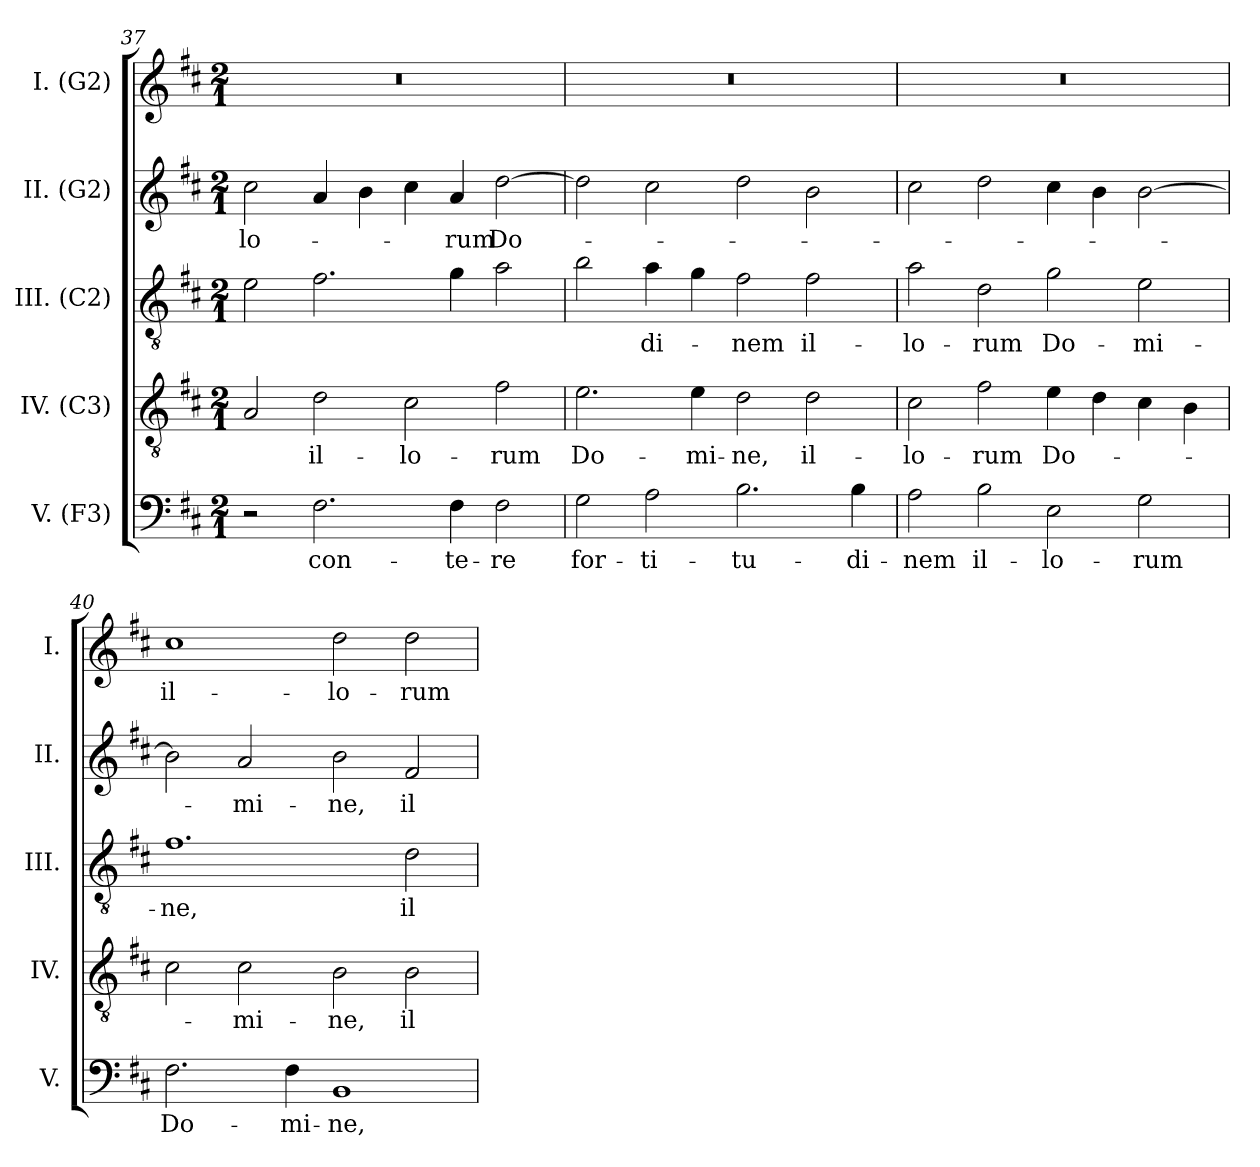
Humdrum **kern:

**kern	**text	**kern	**text	**kern	**text	**kern	**text	**kern	**text
*part5	*part5	*part4	*part4	*part3	*part3	*part2	*part2	*part1	*part1
*staff5	*staff5	*staff4	*staff4	*staff3	*staff3	*staff2	*staff2	*staff1	*staff1
*I"V. (F3)	*	*I"IV. (C3)	*	*I"III. (C2)	*	*I"II. (G2)	*	*I"I. (G2)	*
*I'V.	*	*I'IV.	*	*I'III.	*	*I'II.	*	*I'I.	*
*clefF4	*	*clefGv2	*	*clefGv2	*	*clefG2	*	*clefG2	*
*	*	*	*	*ITrd7c12	*	*ITrd7c12	*	*	*
*k[f#c#]	*	*k[f#c#]	*	*k[f#c#]	*	*k[f#c#]	*	*k[f#c#]	*
*D:	*	*D:	*	*D:	*	*D:	*	*D:	*
*M2/1	*	*M2/1	*	*M2/1	*	*M2/1	*	*M2/1	*
=37	=37	=37	=37	=37	=37	=37	=37	=37	=37
!	!	!	!	!	!	!	!LO:LY:b:color=#000000	!LO:N:vis=1	!
2r	.	2Ai/	.	2Ei\	.	2c#i\	-lo-	0r	.
!	!LO:LY:b:color=#000000	!	!	!	!	!	!	!	!
!	!	!	!LO:LY:b:color=#000000	!	!	!	!	!	!
2.F#i\	con-	2di\	il-	2.F#i\	.	4Ai/	.	.	.
.	.	.	.	.	.	4Bi\	.	.	.
!	!	!	!LO:LY:b:color=#000000	!	!	!	!	!	!
.	.	2c#i\	-lo-	.	.	4c#i\	.	.	.
!	!LO:LY:b:color=#000000	!	!	!	!	!	!	!	!
!	!	!	!	!	!	!	!LO:LY:b:color=#000000	!	!
4F#i\	-te-	.	.	4Gi\	.	4Ai/	-rum	.	.
!	!LO:LY:b:color=#000000	!	!	!	!	!	!	!	!
!	!	!	!LO:LY:b:color=#000000	!	!	!	!	!	!
!	!	!	!	!	!	!	!LO:LY:b:color=#000000	!	!
2F#i\	-re	2f#i\	-rum	2Ai\	.	[2di\	Do-	.	.
=38	=38	=38	=38	=38	=38	=38	=38	=38	=38
!	!LO:LY:b:color=#000000	!	!	!	!	!	!	!	!
!	!	!	!LO:LY:b:color=#000000	!	!	!	!	!LO:N:vis=1	!
2Gi\	for-	2.ei\	Do-	2Bi\	.	2di\]	.	0r	.
!	!LO:LY:b:color=#000000	!	!	!	!	!	!	!	!
!	!	!	!	!	!LO:LY:b:color=#000000	!	!	!	!
2Ai\	-ti-	.	.	4Ai\	-di-	2c#i\	.	.	.
!	!	!	!LO:LY:b:color=#000000	!	!	!	!	!	!
.	.	4ei\	-mi-	4Gi\	.	.	.	.	.
!	!LO:LY:b:color=#000000	!	!	!	!	!	!	!	!
!	!	!	!LO:LY:b:color=#000000	!	!	!	!	!	!
!	!	!	!	!	!LO:LY:b:color=#000000	!	!	!	!
2.Bi\	-tu-	2di\	-ne,	2F#i\	-nem	2di\	.	.	.
!	!	!	!LO:LY:b:color=#000000	!	!	!	!	!	!
!	!	!	!	!	!LO:LY:b:color=#000000	!	!	!	!
.	.	2di\	il-	2F#i\	il-	2Bi\	.	.	.
!	!LO:LY:b:color=#000000	!	!	!	!	!	!	!	!
4Bi\	-di-	.	.	.	.	.	.	.	.
=39	=39	=39	=39	=39	=39	=39	=39	=39	=39
!	!LO:LY:b:color=#000000	!	!	!	!	!	!	!	!
!	!	!	!LO:LY:b:color=#000000	!	!	!	!	!	!
!	!	!	!	!	!LO:LY:b:color=#000000	!	!	!LO:N:vis=1	!
2Ai\	-nem	2c#i\	-lo-	2Ai\	-lo-	2c#i\	.	0r	.
!	!LO:LY:b:color=#000000	!	!	!	!	!	!	!	!
!	!	!	!LO:LY:b:color=#000000	!	!	!	!	!	!
!	!	!	!	!	!LO:LY:b:color=#000000	!	!	!	!
2Bi\	il-	2f#i\	-rum	2Di\	-rum	2di\	.	.	.
!	!LO:LY:b:color=#000000	!	!	!	!	!	!	!	!
!	!	!	!LO:LY:b:color=#000000	!	!	!	!	!	!
!	!	!	!	!	!LO:LY:b:color=#000000	!	!	!	!
2Ei\	-lo-	4ei\	Do-	2Gi\	Do-	4c#i\	.	.	.
.	.	4di\	.	.	.	4Bi\	.	.	.
!	!LO:LY:b:color=#000000	!	!	!	!	!	!	!	!
!	!	!	!	!	!LO:LY:b:color=#000000	!	!	!	!
2Gi\	-rum	4c#i\	.	2Ei\	-mi-	[2Bi\	.	.	.
.	.	4Bi\	.	.	.	.	.	.	.
!!LO:LB:g=z
=40	=40	=40	=40	=40	=40	=40	=40	=40	=40
!	!LO:LY:b:color=#000000	!	!	!	!	!	!	!	!
!	!	!	!	!	!LO:LY:b:color=#000000	!	!	!	!
!	!	!	!	!	!	!	!	!	!LO:LY:b:color=#000000
2.F#i\	Do-	2c#i\	.	1.F#i	-ne,	2Bi\]	.	1cc#i	il-
!	!	!	!LO:LY:b:color=#000000	!	!	!	!	!	!
!	!	!	!	!	!	!	!LO:LY:b:color=#000000	!	!
.	.	2c#i\	-mi-	.	.	2Ai/	-mi-	.	.
!	!LO:LY:b:color=#000000	!	!	!	!	!	!	!	!
4F#i\	-mi-	.	.	.	.	.	.	.	.
!	!LO:LY:b:color=#000000	!	!	!	!	!	!	!	!
!	!	!	!LO:LY:b:color=#000000	!	!	!	!	!	!
!	!	!	!	!	!	!	!LO:LY:b:color=#000000	!	!
!	!	!	!	!	!	!	!	!	!LO:LY:b:color=#000000
1BBi	-ne,	2Bi\	-ne,	.	.	2Bi\	-ne,	2ddi\	-lo-
!	!	!	!LO:LY:b:color=#000000	!	!	!	!	!	!
!	!	!	!	!	!LO:LY:b:color=#000000	!	!	!	!
!	!	!	!	!	!	!	!LO:LY:b:color=#000000	!	!
!	!	!	!	!	!	!	!	!	!LO:LY:b:color=#000000
.	.	2Bi\	il-	2Di\	il-	2F#i/	il-	2ddi\	-rum
=	=	=	=	=	=	=	=	=	=
*-	*-	*-	*-	*-	*-	*-	*-	*-	*-
